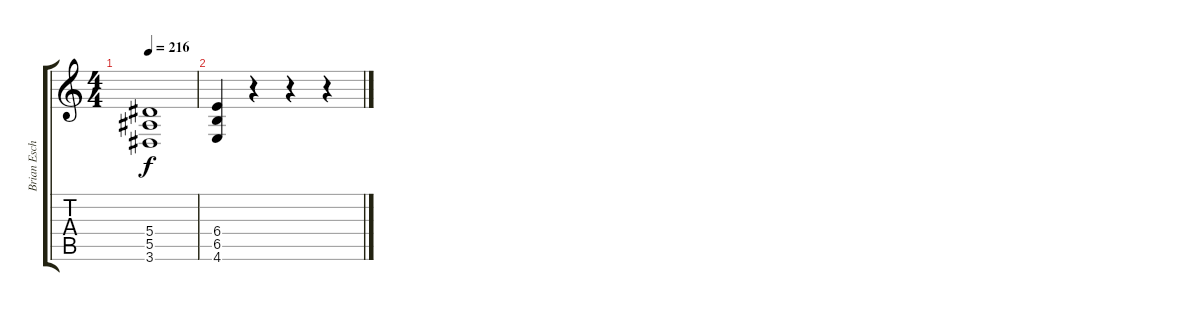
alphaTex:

\track ("Brian Eschbach (Right)" "Brian Esch") {instrument overdrivenguitar}
\staff {score tabs}
\tuning (C4 G3 Eb3 Bb2 F2 C2) {hide}
\ts (4 4)
\tempo 216
\clef g2
\ks c
(5.4 5.5 3.6).1{dy f} |
(6.4 6.5 4.6).4 r.4 r.4 r.4
